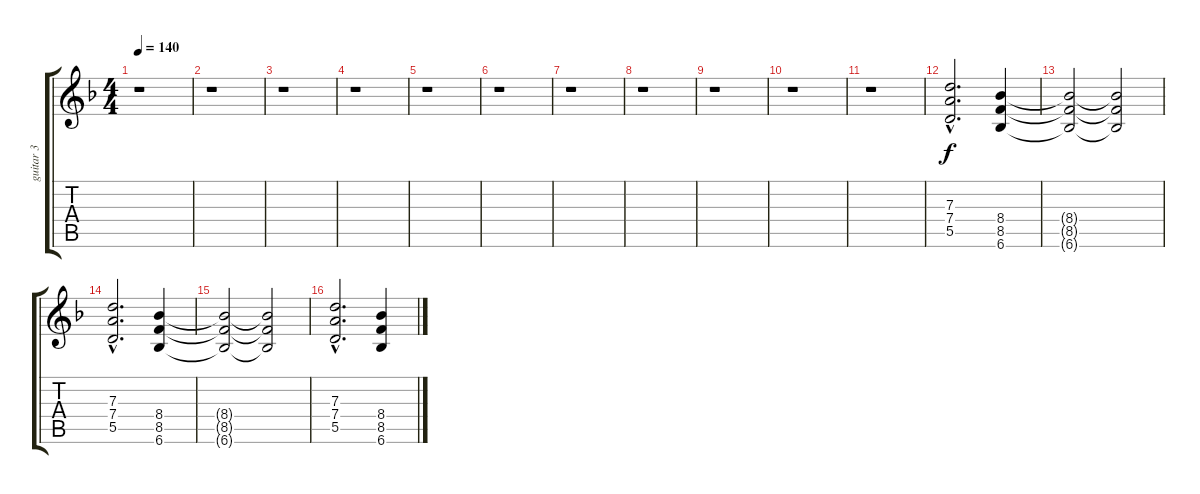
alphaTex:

\track ("guitar 3" "guitar 3") {instrument overdrivenguitar}
\staff {score tabs}
\tuning (E4 B3 G3 D3 A2 E2) {hide}
\ts (4 4)
\tempo 140
\clef g2
\ks dminor
r.1{dy f} |
r.1 |
r.1 |
r.1 |
r.1 |
r.1 |
r.1 |
r.1 |
r.1 |
r.1 |
r.1 |
(7.3{hac} 7.4{hac} 5.5{hac}).2{d} (8.4 8.5 6.6).4 |
(8.4{t} 8.5{t} 6.6{t}).2 (8.4{t} 8.5{t} 6.6{t}).2 |
(7.3{hac} 7.4{hac} 5.5{hac}).2{d} (8.4 8.5 6.6).4 |
(8.4{t} 8.5{t} 6.6{t}).2 (8.4{t} 8.5{t} 6.6{t}).2 |
(7.3{hac} 7.4{hac} 5.5{hac}).2{d} (8.4 8.5 6.6).4
